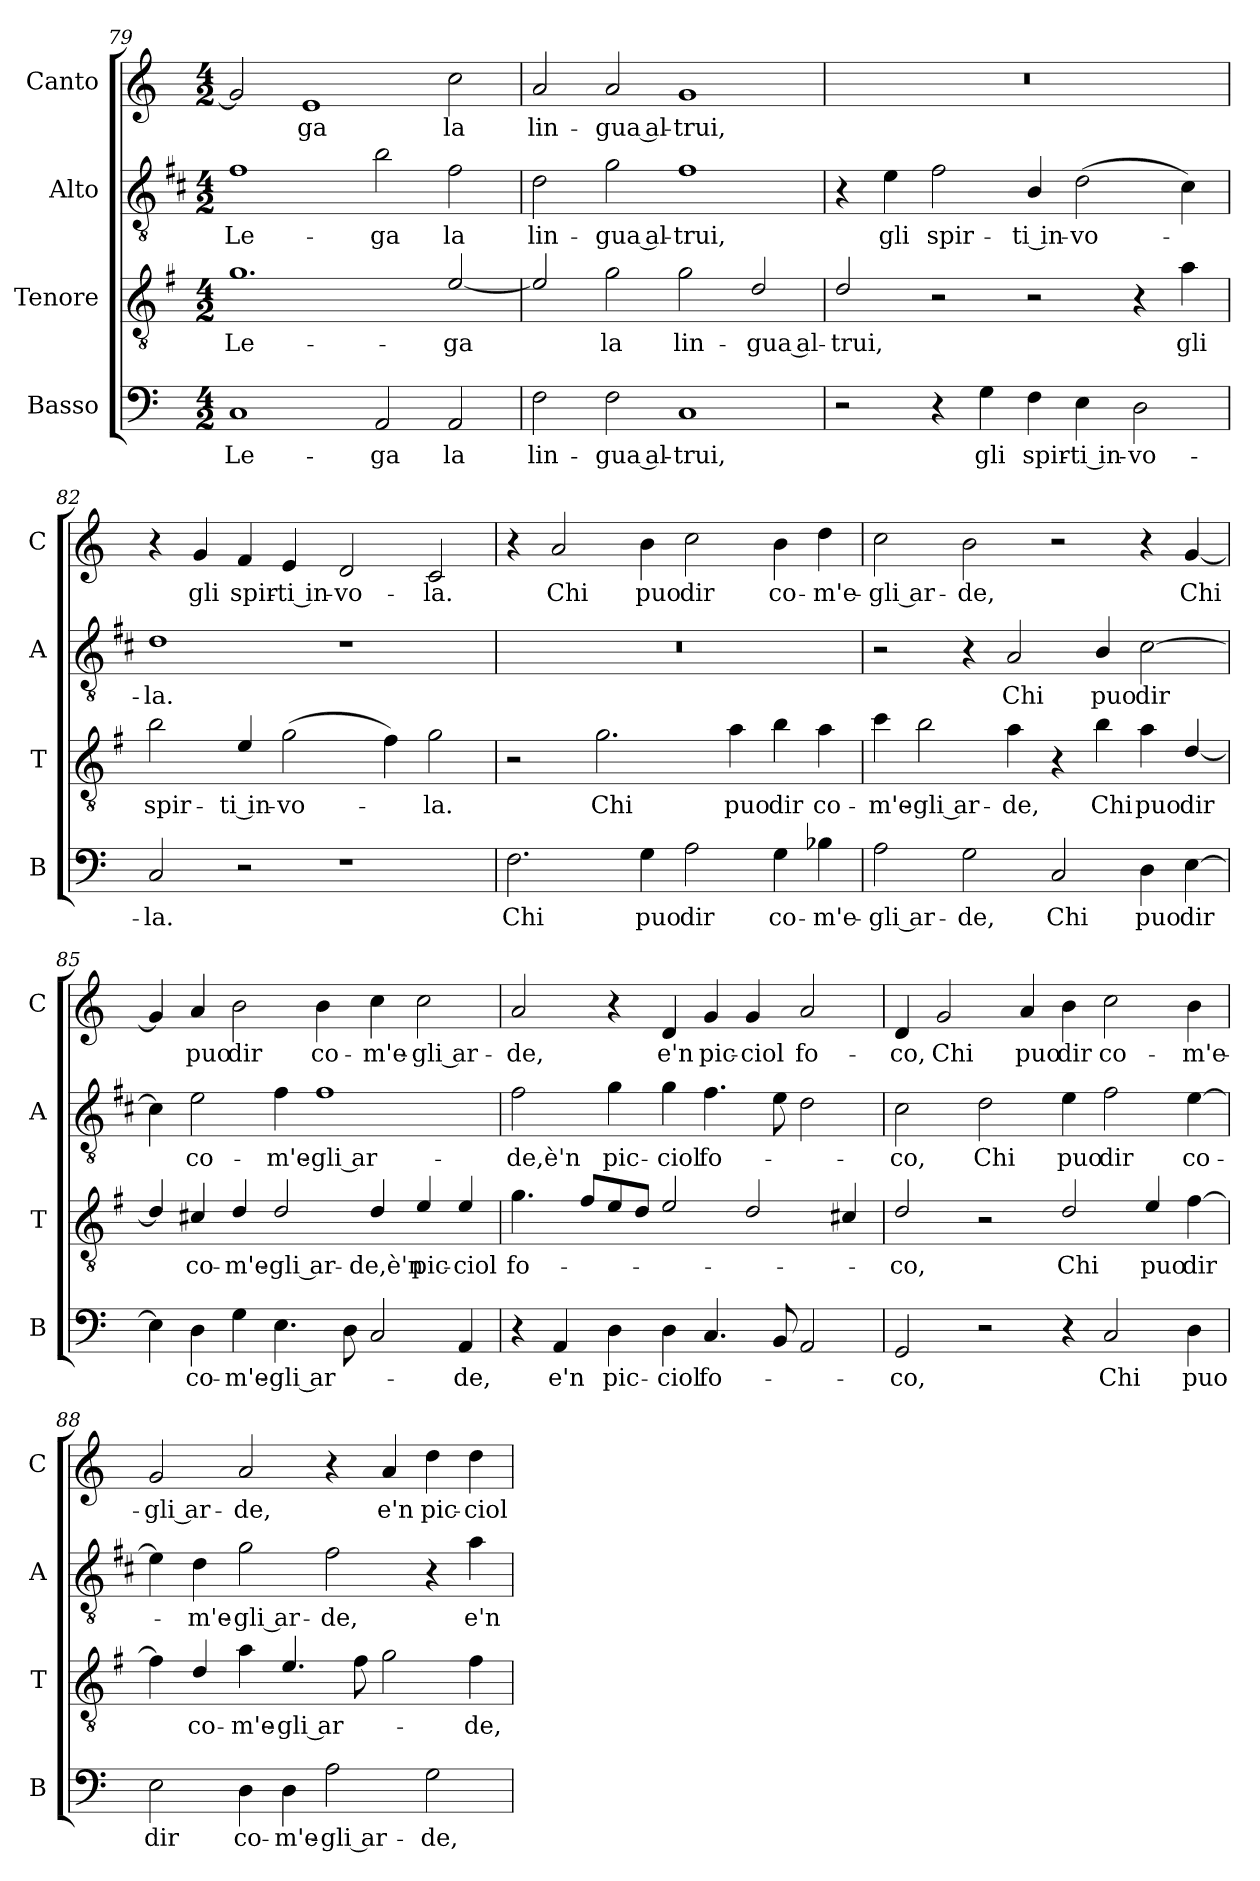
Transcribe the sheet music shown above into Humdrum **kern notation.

**kern	**text	**kern	**text	**kern	**text	**kern	**text
*part4	*part4	*part3	*part3	*part2	*part2	*part1	*part1
*staff4	*staff4	*staff3	*staff3	*staff2	*staff2	*staff1	*staff1
*I"Basso	*	*I"Tenore	*	*I"Alto	*	*I"Canto	*
*I'B	*	*I'T	*	*I'A	*	*I'C	*
*clefF4	*	*clefGv2	*	*clefGv2	*	*clefG2	*
*	*	*ITrd4c7	*	*ITrd1c2	*	*	*
*k[]	*	*k[]	*	*k[]	*	*k[]	*
*C:	*	*C:	*	*C:	*	*C:	*
*M4/2	*	*M4/2	*	*M4/2	*	*M4/2	*
=79	=79	=79	=79	=79	=79	=79	=79
!	!LO:LY:b	!	!LO:LY:b	!	!LO:LY:b	!	!
1C	Le-	1.c	Le-	1e	Le-	2g/]	.
!	!	!	!	!	!	!	!LO:LY:b
.	.	.	.	.	.	1e	-ga
!	!LO:LY:b	!	!	!	!LO:LY:b	!	!
2AA/	-ga	.	.	2a\	-ga	.	.
!	!LO:LY:b	!	!LO:LY:b	!	!LO:LY:b	!	!LO:LY:b
2AA/	la	[2A/	-ga	2e\	la	2cc\	la
!!LO:LB:g=z
=80	=80	=80	=80	=80	=80	=80	=80
!	!LO:LY:b	!	!	!	!LO:LY:b	!	!LO:LY:b
2F\	lin-	2A/]	.	2c\	lin-	2a/	lin-
!	!LO:LY:b	!	!LO:LY:b	!	!LO:LY:b	!	!LO:LY:b
2F\	-gua al-	2c\	la	2f\	-gua al-	2a/	-gua al-
!	!LO:LY:b	!	!LO:LY:b	!	!LO:LY:b	!	!LO:LY:b
1C	-trui,	2c\	lin-	1e	-trui,	1g	-trui,
!	!	!	!LO:LY:b	!	!	!	!
.	.	2G/	-gua al-	.	.	.	.
=81	=81	=81	=81	=81	=81	=81	=81
!	!	!	!LO:LY:b	!	!	!	!
2r	.	2G/	-trui,	4r	.	0r	.
!	!	!	!	!	!LO:LY:b	!	!
.	.	.	.	4d\	gli	.	.
!	!	!	!	!	!LO:LY:b	!	!
4r	.	2r	.	2e\	spir-	.	.
!	!LO:LY:b	!	!	!	!	!	!
4G\	gli	.	.	.	.	.	.
!	!LO:LY:b	!	!	!	!LO:LY:b	!	!
4F\	spir-	2r	.	4A/	-ti in-	.	.
!	!LO:LY:b	!	!	!	!LO:LY:b	!	!
4E\	-ti in-	.	.	(>2c\	-vo-	.	.
!	!LO:LY:b	!	!	!	!	!	!
2D\	-vo-	4r	.	.	.	.	.
!	!	!	!LO:LY:b	!	!	!	!
.	.	4d\	gli	4B\)	.	.	.
=82	=82	=82	=82	=82	=82	=82	=82
!	!LO:LY:b	!	!LO:LY:b	!	!LO:LY:b	!	!
2C/	-la.	2e\	spir-	1c	-la.	4r	.
!	!	!	!	!	!	!	!LO:LY:b
.	.	.	.	.	.	4g/	gli
!	!	!	!LO:LY:b	!	!	!	!LO:LY:b
2r	.	4A/	-ti in-	.	.	4f/	spir-
!	!	!	!LO:LY:b	!	!	!	!LO:LY:b
.	.	(>2c\	-vo-	.	.	4e/	-ti in-
!	!	!	!	!	!	!	!LO:LY:b
1r	.	.	.	1r	.	2d/	-vo-
.	.	4B\)	.	.	.	.	.
!	!	!	!LO:LY:b	!	!	!	!LO:LY:b
.	.	2c\	-la.	.	.	2c/	-la.
=83	=83	=83	=83	=83	=83	=83	=83
!	!LO:LY:b	!	!	!	!	!	!
2.F\	Chi	2r	.	0r	.	4r	.
!	!	!	!	!	!	!	!LO:LY:b
.	.	.	.	.	.	2a/	Chi
!	!	!	!LO:LY:b	!	!	!	!
.	.	2.c\	Chi	.	.	.	.
!	!LO:LY:b	!	!	!	!	!	!LO:LY:b
4G\	puo	.	.	.	.	4b\	puo
!	!LO:LY:b	!	!	!	!	!	!LO:LY:b
2A\	dir	.	.	.	.	2cc\	dir
!	!	!	!LO:LY:b	!	!	!	!
.	.	4d\	puo	.	.	.	.
!	!LO:LY:b	!	!LO:LY:b	!	!	!	!LO:LY:b
4G\	co-	4e\	dir	.	.	4b\	co-
!	!LO:LY:b	!	!LO:LY:b	!	!	!	!LO:LY:b
4B-X\	-m'e-	4d\	co-	.	.	4dd\	-m'e-
!!LO:LB:g=z
=84	=84	=84	=84	=84	=84	=84	=84
!	!LO:LY:b	!	!LO:LY:b	!	!	!	!LO:LY:b
2A\	-gli ar-	4f\	-m'e-	2r	.	2cc\	-gli ar-
!	!	!	!LO:LY:b	!	!	!	!
.	.	2e\	-gli ar-	.	.	.	.
!	!LO:LY:b	!	!	!	!	!	!LO:LY:b
2G\	-de,	.	.	4r	.	2b\	-de,
!	!	!	!LO:LY:b	!	!LO:LY:b	!	!
.	.	4d\	-de,	2G/	Chi	.	.
!	!LO:LY:b	!	!	!	!	!	!
2C/	Chi	4r	.	.	.	2r	.
!	!	!	!LO:LY:b	!	!LO:LY:b	!	!
.	.	4e\	Chi	4A/	puo	.	.
!	!LO:LY:b	!	!LO:LY:b	!	!LO:LY:b	!	!
4D\	puo	4d\	puo	[2B\	dir	4r	.
!	!LO:LY:b	!	!LO:LY:b	!	!	!	!LO:LY:b
[4E\	dir	[4G/	dir	.	.	[4g/	Chi
=85	=85	=85	=85	=85	=85	=85	=85
4E\]	.	4G/]	.	4B\]	.	4g/]	.
!	!LO:LY:b	!	!LO:LY:b	!	!LO:LY:b	!	!LO:LY:b
4D\	co-	4F#X/	co-	2d\	co-	4a/	puo
!	!LO:LY:b	!	!LO:LY:b	!	!	!	!LO:LY:b
4G\	-m'e-	4G/	-m'e-	.	.	2b\	dir
!	!LO:LY:b	!	!LO:LY:b	!	!LO:LY:b	!	!
4.E\	-gli ar-	2G/	-gli ar-	4e\	-m'e-	.	.
!	!	!	!	!	!LO:LY:b	!	!LO:LY:b
.	.	.	.	1e	-gli ar-	4b\	co-
8D\	.	.	.	.	.	.	.
!	!	!	!LO:LY:b	!	!	!	!LO:LY:b
2C/	.	4G/	-de,è'n	.	.	4cc\	-m'e-
!	!	!	!LO:LY:b	!	!	!	!LO:LY:b
.	.	4A/	pic-	.	.	2cc\	-gli ar-
!	!LO:LY:b	!	!LO:LY:b	!	!	!	!
4AA/	-de,	4A/	-ciol	.	.	.	.
=86	=86	=86	=86	=86	=86	=86	=86
!	!	!	!LO:LY:b	!	!LO:LY:b	!	!LO:LY:b
4r	.	4.c\	fo-	2e\	-de,è'n	2a/	-de,
!	!LO:LY:b	!	!	!	!	!	!
4AA/	e'n	.	.	.	.	.	.
.	.	8B/L	.	.	.	.	.
!	!LO:LY:b	!	!	!	!LO:LY:b	!	!
4D\	pic-	8A/	.	4f\	pic-	4r	.
.	.	8G/J	.	.	.	.	.
!	!LO:LY:b	!	!	!	!LO:LY:b	!	!LO:LY:b
4D\	-ciol	2A/	.	4f\	-ciol	4d/	e'n
!	!LO:LY:b	!	!	!	!LO:LY:b	!	!LO:LY:b
4.C/	fo-	.	.	4.e\	fo-	4g/	pic-
!	!	!	!	!	!	!	!LO:LY:b
.	.	2G/	.	.	.	4g/	-ciol
8BB/	.	.	.	8d\	.	.	.
!	!	!	!	!	!	!	!LO:LY:b
2AA/	.	.	.	2c\	.	2a/	fo-
.	.	4F#X/	.	.	.	.	.
!!LO:LB:g=z
=87	=87	=87	=87	=87	=87	=87	=87
!	!LO:LY:b	!	!LO:LY:b	!	!LO:LY:b	!	!LO:LY:b
2GG/	-co,	2G/	-co,	2B\	-co,	4d/	-co,
!	!	!	!	!	!	!	!LO:LY:b
.	.	.	.	.	.	2g/	Chi
!	!	!	!	!	!LO:LY:b	!	!
2r	.	2r	.	2c\	Chi	.	.
!	!	!	!	!	!	!	!LO:LY:b
.	.	.	.	.	.	4a/	puo
!	!	!	!LO:LY:b	!	!LO:LY:b	!	!LO:LY:b
4r	.	2G/	Chi	4d\	puo	4b\	dir
!	!LO:LY:b	!	!	!	!LO:LY:b	!	!LO:LY:b
2C/	Chi	.	.	2e\	dir	2cc\	co-
!	!	!	!LO:LY:b	!	!	!	!
.	.	4A/	puo	.	.	.	.
!	!LO:LY:b	!	!LO:LY:b	!	!LO:LY:b	!	!LO:LY:b
4D\	puo	[4B\	dir	[4d\	co-	4b\	-m'e-
=88	=88	=88	=88	=88	=88	=88	=88
!	!LO:LY:b	!	!	!	!	!	!LO:LY:b
2E\	dir	4B\]	.	4d\]	.	2g/	-gli ar-
!	!	!	!LO:LY:b	!	!LO:LY:b	!	!
.	.	4G/	co-	4c\	-m'e-	.	.
!	!LO:LY:b	!	!LO:LY:b	!	!LO:LY:b	!	!LO:LY:b
4D\	co-	4d\	-m'e-	2f\	-gli ar-	2a/	-de,
!	!LO:LY:b	!	!LO:LY:b	!	!	!	!
4D\	-m'e-	4.A/	-gli ar-	.	.	.	.
!	!LO:LY:b	!	!	!	!LO:LY:b	!	!
2A\	-gli ar-	.	.	2e\	-de,	4r	.
.	.	8B\	.	.	.	.	.
!	!	!	!	!	!	!	!LO:LY:b
.	.	2c\	.	.	.	4a/	e'n
!	!LO:LY:b	!	!	!	!	!	!LO:LY:b
2G\	-de,	.	.	4r	.	4dd\	pic-
!	!	!	!LO:LY:b	!	!LO:LY:b	!	!LO:LY:b
.	.	4B\	-de,	4g\	e'n	4dd\	-ciol
=	=	=	=	=	=	=	=
*-	*-	*-	*-	*-	*-	*-	*-
